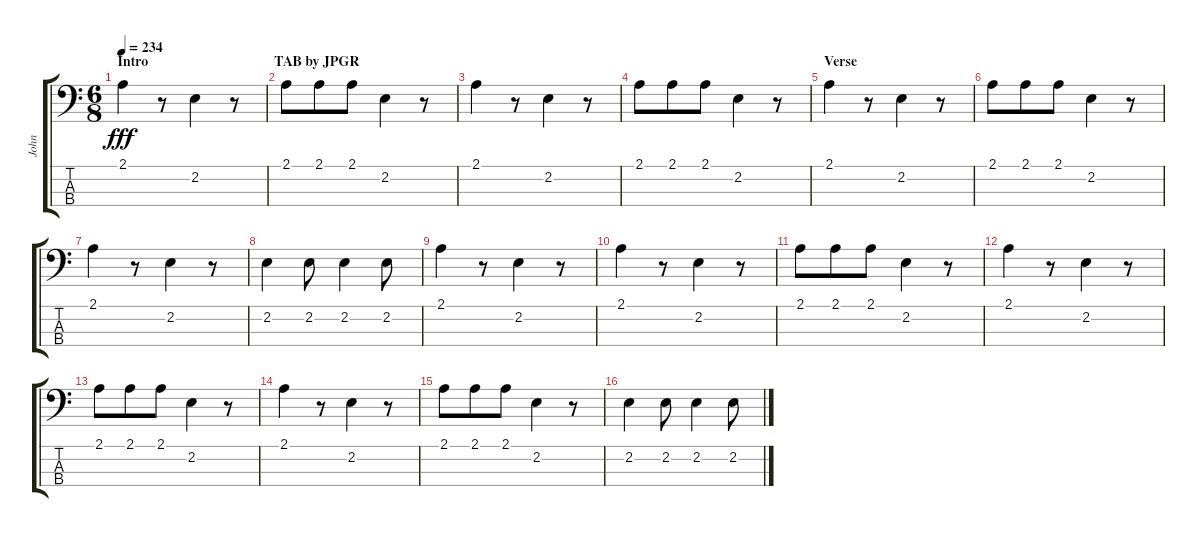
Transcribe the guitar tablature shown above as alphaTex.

\track ("John" "John") {instrument electricbassfinger}
\staff {score tabs}
\tuning (G2 D2 A1 E1) {hide}
\ts (6 8)
\section ("" "Intro                                    TAB by JPGR")
\tempo 234
\clef f4
\ks c
2.1.4{dy fff instrument electricbassfinger} r.8 2.2.4 r.8 |
2.1.8 2.1.8 2.1.8 2.2.4 r.8 |
2.1.4 r.8 2.2.4 r.8 |
2.1.8 2.1.8 2.1.8 2.2.4 r.8 |
\section ("" "Verse")
2.1.4 r.8 2.2.4 r.8 |
2.1.8 2.1.8 2.1.8 2.2.4 r.8 |
2.1.4 r.8 2.2.4 r.8 |
2.2.4 2.2.8 2.2.4 2.2.8 |
2.1.4 r.8 2.2.4 r.8 |
2.1.4 r.8 2.2.4 r.8 |
2.1.8 2.1.8 2.1.8 2.2.4 r.8 |
2.1.4 r.8 2.2.4 r.8 |
2.1.8 2.1.8 2.1.8 2.2.4 r.8 |
2.1.4 r.8 2.2.4 r.8 |
2.1.8 2.1.8 2.1.8 2.2.4 r.8 |
2.2.4 2.2.8 2.2.4 2.2.8
